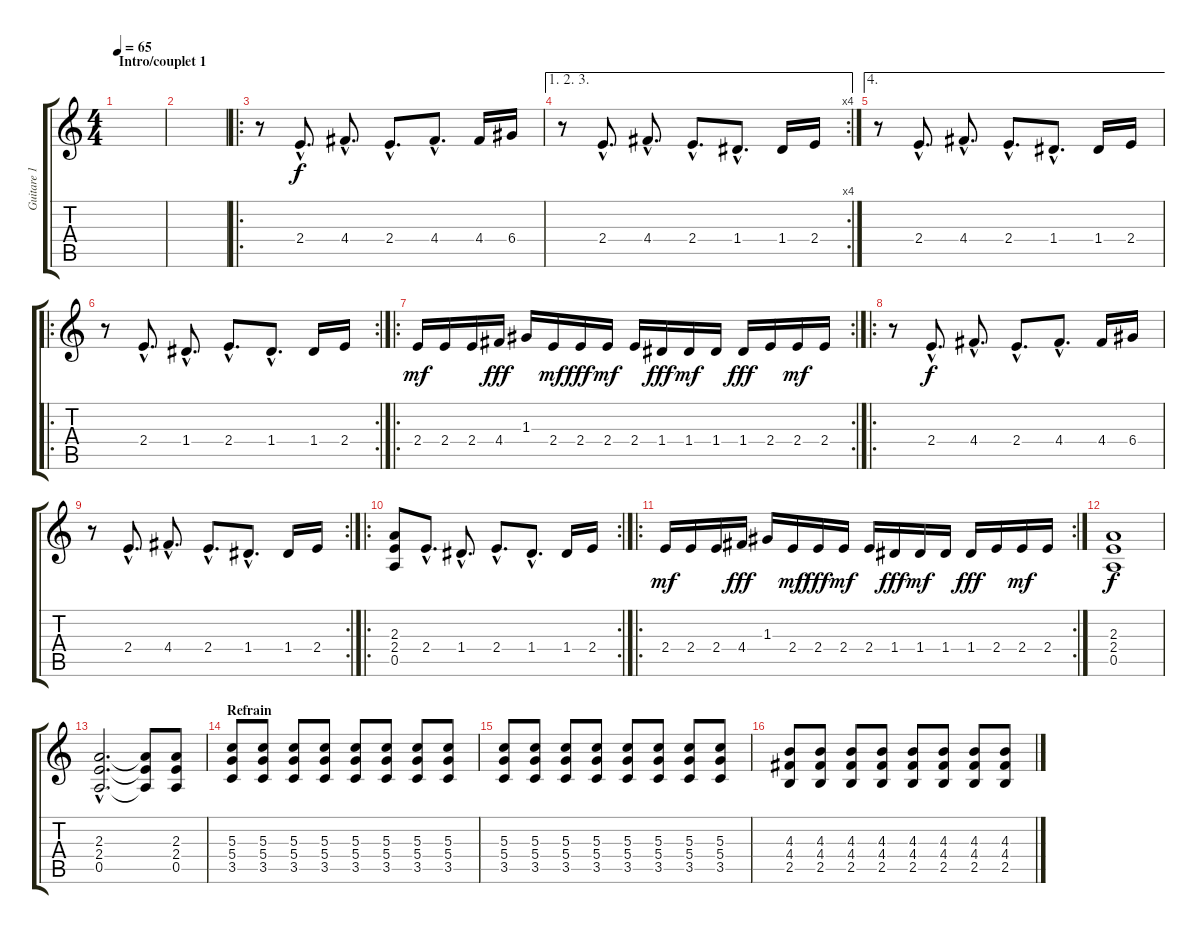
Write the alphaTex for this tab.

\track ("Guitare 1" "Guitare 1") {instrument electricguitarjazz}
\staff {score tabs}
\tuning (E4 B3 G3 D3 A2 E2) {hide}
\ts (4 4)
\section ("" "Intro/couplet 1")
\tempo 65
\clef g2
\ks c
|
|
\ro
r.8 2.4{hac}.8{d} 4.4{hac}.8{d} 2.4{hac}.8{d} 4.4{hac}.8{d} 4.4.16 6.4.16 |
\ae (1 2 3)
\rc 4
r.8 2.4{hac}.8{d} 4.4{hac}.8{d} 2.4{hac}.8{d} 1.4{hac}.8{d} 1.4.16 2.4.16 |
\ae 4
r.8 2.4{hac}.8{d} 4.4{hac}.8{d} 2.4{hac}.8{d} 1.4{hac}.8{d} 1.4.16 2.4.16 |
\ro
\rc 2
r.8 2.4{hac}.8{d} 1.4{hac}.8{d} 2.4{hac}.8{d} 1.4{hac}.8{d} 1.4.16 2.4.16 |
\ro
\rc 2
2.4.16{dy mf volume 15 instrument distortionguitar} 2.4.16 2.4.16 4.4.16{dy fff} 1.3.16 2.4.16{dy mf} 2.4.16{dy fff} 2.4.16{dy mf} 2.4.16 1.4.16{dy fff} 1.4.16{dy mf} 1.4.16 1.4.16{dy fff} 2.4.16 2.4.16{dy mf} 2.4.16 |
\ro
r.8{volume 13 instrument electricguitarjazz} 2.4{hac}.8{d dy f} 4.4{hac}.8{d} 2.4{hac}.8{d} 4.4{hac}.8{d} 4.4.16 6.4.16 |
\rc 2
r.8 2.4{hac}.8{d} 4.4{hac}.8{d} 2.4{hac}.8{d} 1.4{hac}.8{d} 1.4.16 2.4.16 |
\ro
\rc 2
(2.3 2.4 0.5).8{instrument distortionguitar} 2.4{hac}.8{d} 1.4{hac}.8{d} 2.4{hac}.8{d} 1.4{hac}.8{d} 1.4.16 2.4.16 |
\ro
\rc 2
2.4.16{dy mf volume 15 instrument distortionguitar} 2.4.16 2.4.16 4.4.16{dy fff} 1.3.16 2.4.16{dy mf} 2.4.16{dy fff} 2.4.16{dy mf} 2.4.16 1.4.16{dy fff} 1.4.16{dy mf} 1.4.16 1.4.16{dy fff} 2.4.16 2.4.16{dy mf} 2.4.16 |
(2.3 2.4 0.5).1{dy f instrument distortionguitar} |
(2.3{hac} 2.4{hac} 0.5{hac}).2{d} (2.3{t} 2.4{t} 0.5{t}).8 (2.3 2.4 0.5).8 |
\section ("" "Refrain")
(5.3 5.4 3.5).8{volume 10 instrument distortionguitar} (5.3 5.4 3.5).8 (5.3 5.4 3.5).8 (5.3 5.4 3.5).8 (5.3 5.4 3.5).8 (5.3 5.4 3.5).8 (5.3 5.4 3.5).8 (5.3 5.4 3.5).8 |
(5.3 5.4 3.5).8 (5.3 5.4 3.5).8 (5.3 5.4 3.5).8 (5.3 5.4 3.5).8 (5.3 5.4 3.5).8 (5.3 5.4 3.5).8 (5.3 5.4 3.5).8 (5.3 5.4 3.5).8 |
(4.3 4.4 2.5).8 (4.3 4.4 2.5).8 (4.3 4.4 2.5).8 (4.3 4.4 2.5).8 (4.3 4.4 2.5).8 (4.3 4.4 2.5).8 (4.3 4.4 2.5).8 (4.3 4.4 2.5).8
